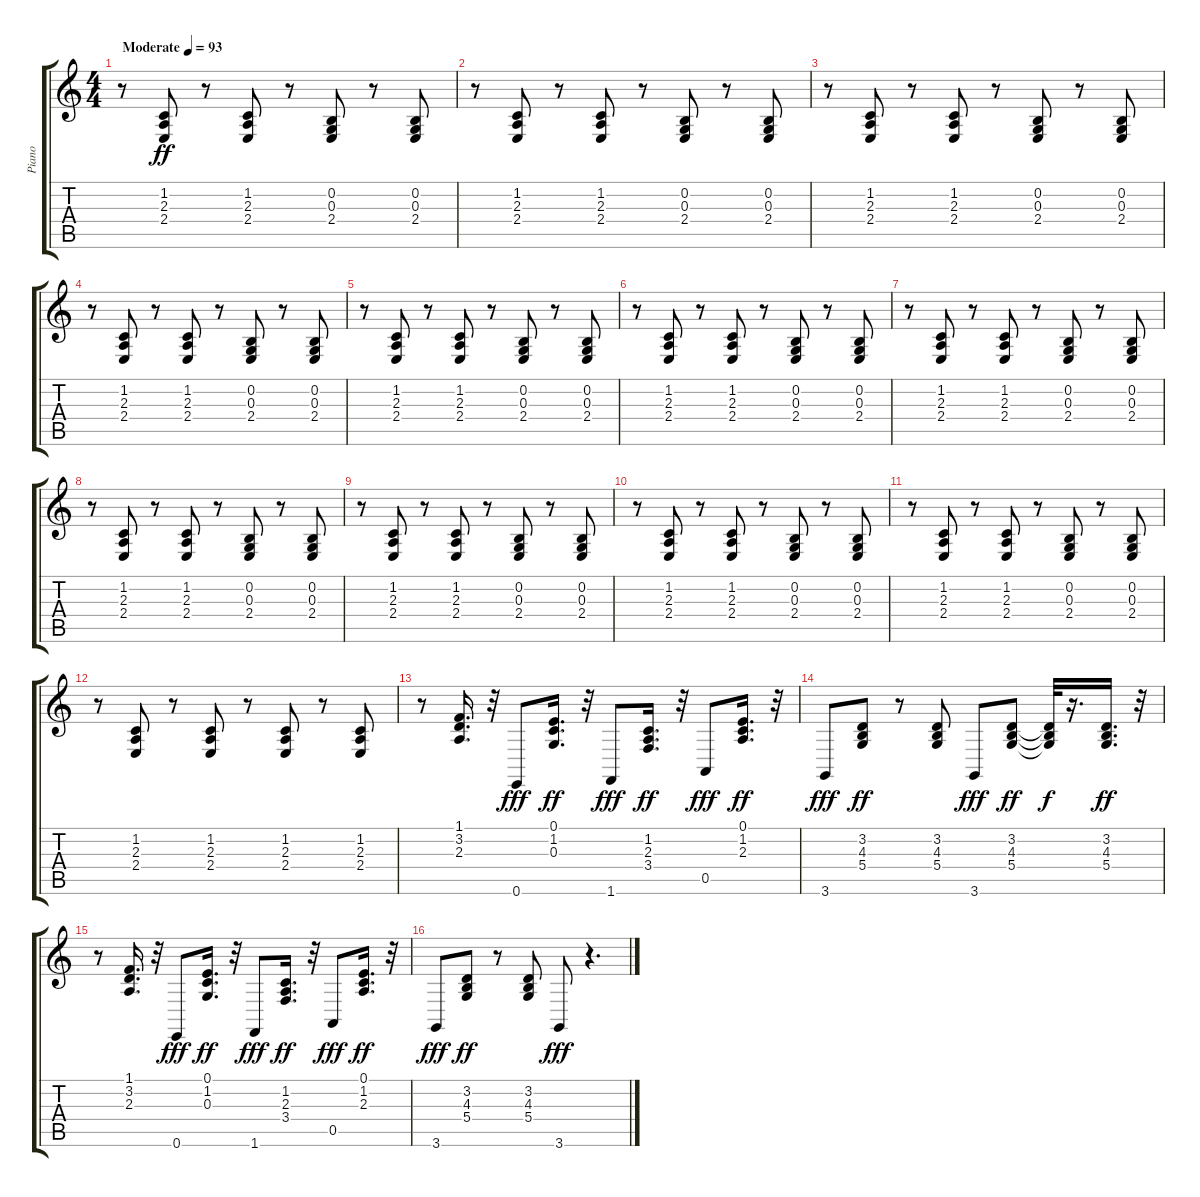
\track ("Piano" "Piano") {instrument acousticgrandpiano}
\staff {score tabs}
\tuning (E4 B3 G3 D3 A2 E2) {hide}
\ts (4 4)
\tempo (93 "Moderate")
\clef g2
\ks c
r.8{dy ff instrument acousticgrandpiano} (1.2 2.3 2.4).8 r.8 (1.2 2.3 2.4).8 r.8 (0.2 0.3 2.4).8 r.8 (0.2 0.3 2.4).8 |
r.8 (1.2 2.3 2.4).8 r.8 (1.2 2.3 2.4).8 r.8 (0.2 0.3 2.4).8 r.8 (0.2 0.3 2.4).8 |
r.8 (1.2 2.3 2.4).8 r.8 (1.2 2.3 2.4).8 r.8 (0.2 0.3 2.4).8 r.8 (0.2 0.3 2.4).8 |
r.8 (1.2 2.3 2.4).8 r.8 (1.2 2.3 2.4).8 r.8 (0.2 0.3 2.4).8 r.8 (0.2 0.3 2.4).8 |
r.8 (1.2 2.3 2.4).8 r.8 (1.2 2.3 2.4).8 r.8 (0.2 0.3 2.4).8 r.8 (0.2 0.3 2.4).8 |
r.8 (1.2 2.3 2.4).8 r.8 (1.2 2.3 2.4).8 r.8 (0.2 0.3 2.4).8 r.8 (0.2 0.3 2.4).8 |
r.8 (1.2 2.3 2.4).8 r.8 (1.2 2.3 2.4).8 r.8 (0.2 0.3 2.4).8 r.8 (0.2 0.3 2.4).8 |
r.8 (1.2 2.3 2.4).8 r.8 (1.2 2.3 2.4).8 r.8 (0.2 0.3 2.4).8 r.8 (0.2 0.3 2.4).8 |
r.8 (1.2 2.3 2.4).8 r.8 (1.2 2.3 2.4).8 r.8 (0.2 0.3 2.4).8 r.8 (0.2 0.3 2.4).8 |
r.8 (1.2 2.3 2.4).8 r.8 (1.2 2.3 2.4).8 r.8 (0.2 0.3 2.4).8 r.8 (0.2 0.3 2.4).8 |
r.8 (1.2 2.3 2.4).8 r.8 (1.2 2.3 2.4).8 r.8 (0.2 0.3 2.4).8 r.8 (0.2 0.3 2.4).8 |
r.8 (1.2 2.3 2.4).8 r.8 (1.2 2.3 2.4).8 r.8 (1.2 2.3 2.4).8 r.8 (1.2 2.3 2.4).8 |
r.8 (1.1 3.2 2.3).16{d} r.32 0.6.8{dy fff} (0.1 1.2 0.3).16{d dy ff} r.32 1.6.8{dy fff} (1.2 2.3 3.4).16{d dy ff} r.32 0.5.8{dy fff} (0.1 1.2 2.3).16{d dy ff} r.32 |
3.6.8{dy fff} (3.2 4.3 5.4).8{dy ff} r.8 (3.2 4.3 5.4).8 3.6.8{dy fff} (3.2 4.3 5.4).8{dy ff} (3.2{t} 4.3{t} 5.4{t}).32{dy f} r.16{d} (3.2 4.3 5.4).16{d dy ff} r.32 |
r.8 (1.1 3.2 2.3).16{d} r.32 0.6.8{dy fff} (0.1 1.2 0.3).16{d dy ff} r.32 1.6.8{dy fff} (1.2 2.3 3.4).16{d dy ff} r.32 0.5.8{dy fff} (0.1 1.2 2.3).16{d dy ff} r.32 |
3.6.8{dy fff} (3.2 4.3 5.4).8{dy ff} r.8 (3.2 4.3 5.4).8 3.6.8{dy fff} r.4{d}
